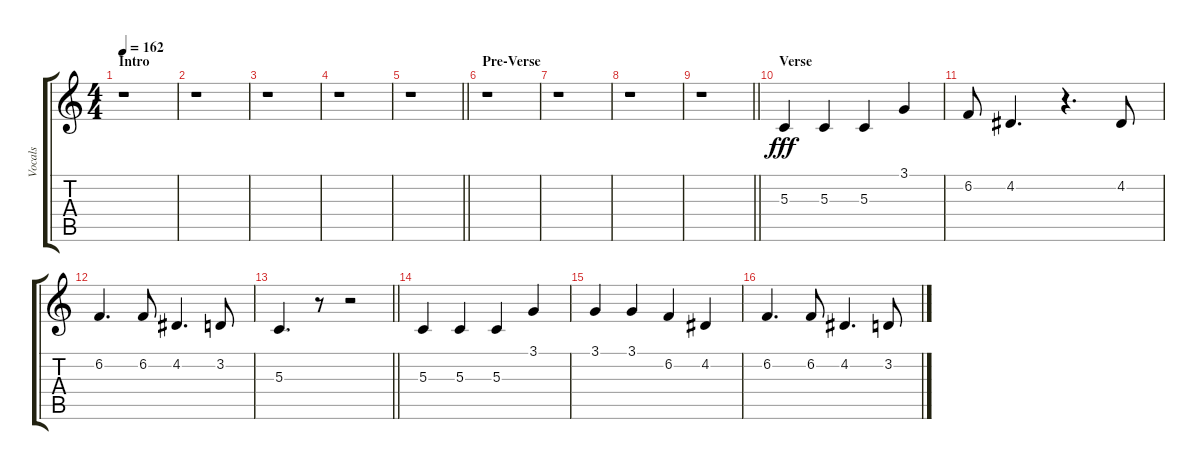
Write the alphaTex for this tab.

\track ("Vocals" "Vocals") {instrument tenorsax}
\staff {score tabs}
\tuning (E4 B3 G3 D3 A2 E2) {hide}
\ts (4 4)
\section ("" "Intro")
\tempo 162
\clef g2
\ks c
r.1{dy fff instrument tenorsax} |
r.1 |
r.1 |
r.1 |
\barLineRight lightlight
r.1 |
\section ("" "Pre-Verse")
r.1 |
r.1 |
r.1 |
\barLineRight lightlight
r.1 |
\section ("" "Verse")
5.3.4 5.3.4 5.3.4 3.1.4 |
6.2.8 4.2.4{d} r.4{d} 4.2.8 |
6.2.4{d} 6.2.8 4.2.4{d} 3.2.8 |
\barLineRight lightlight
5.3.4{d} r.8 r.2 |
5.3.4 5.3.4 5.3.4 3.1.4 |
3.1.4 3.1.4 6.2.4 4.2.4 |
6.2.4{d} 6.2.8 4.2.4{d} 3.2.8
